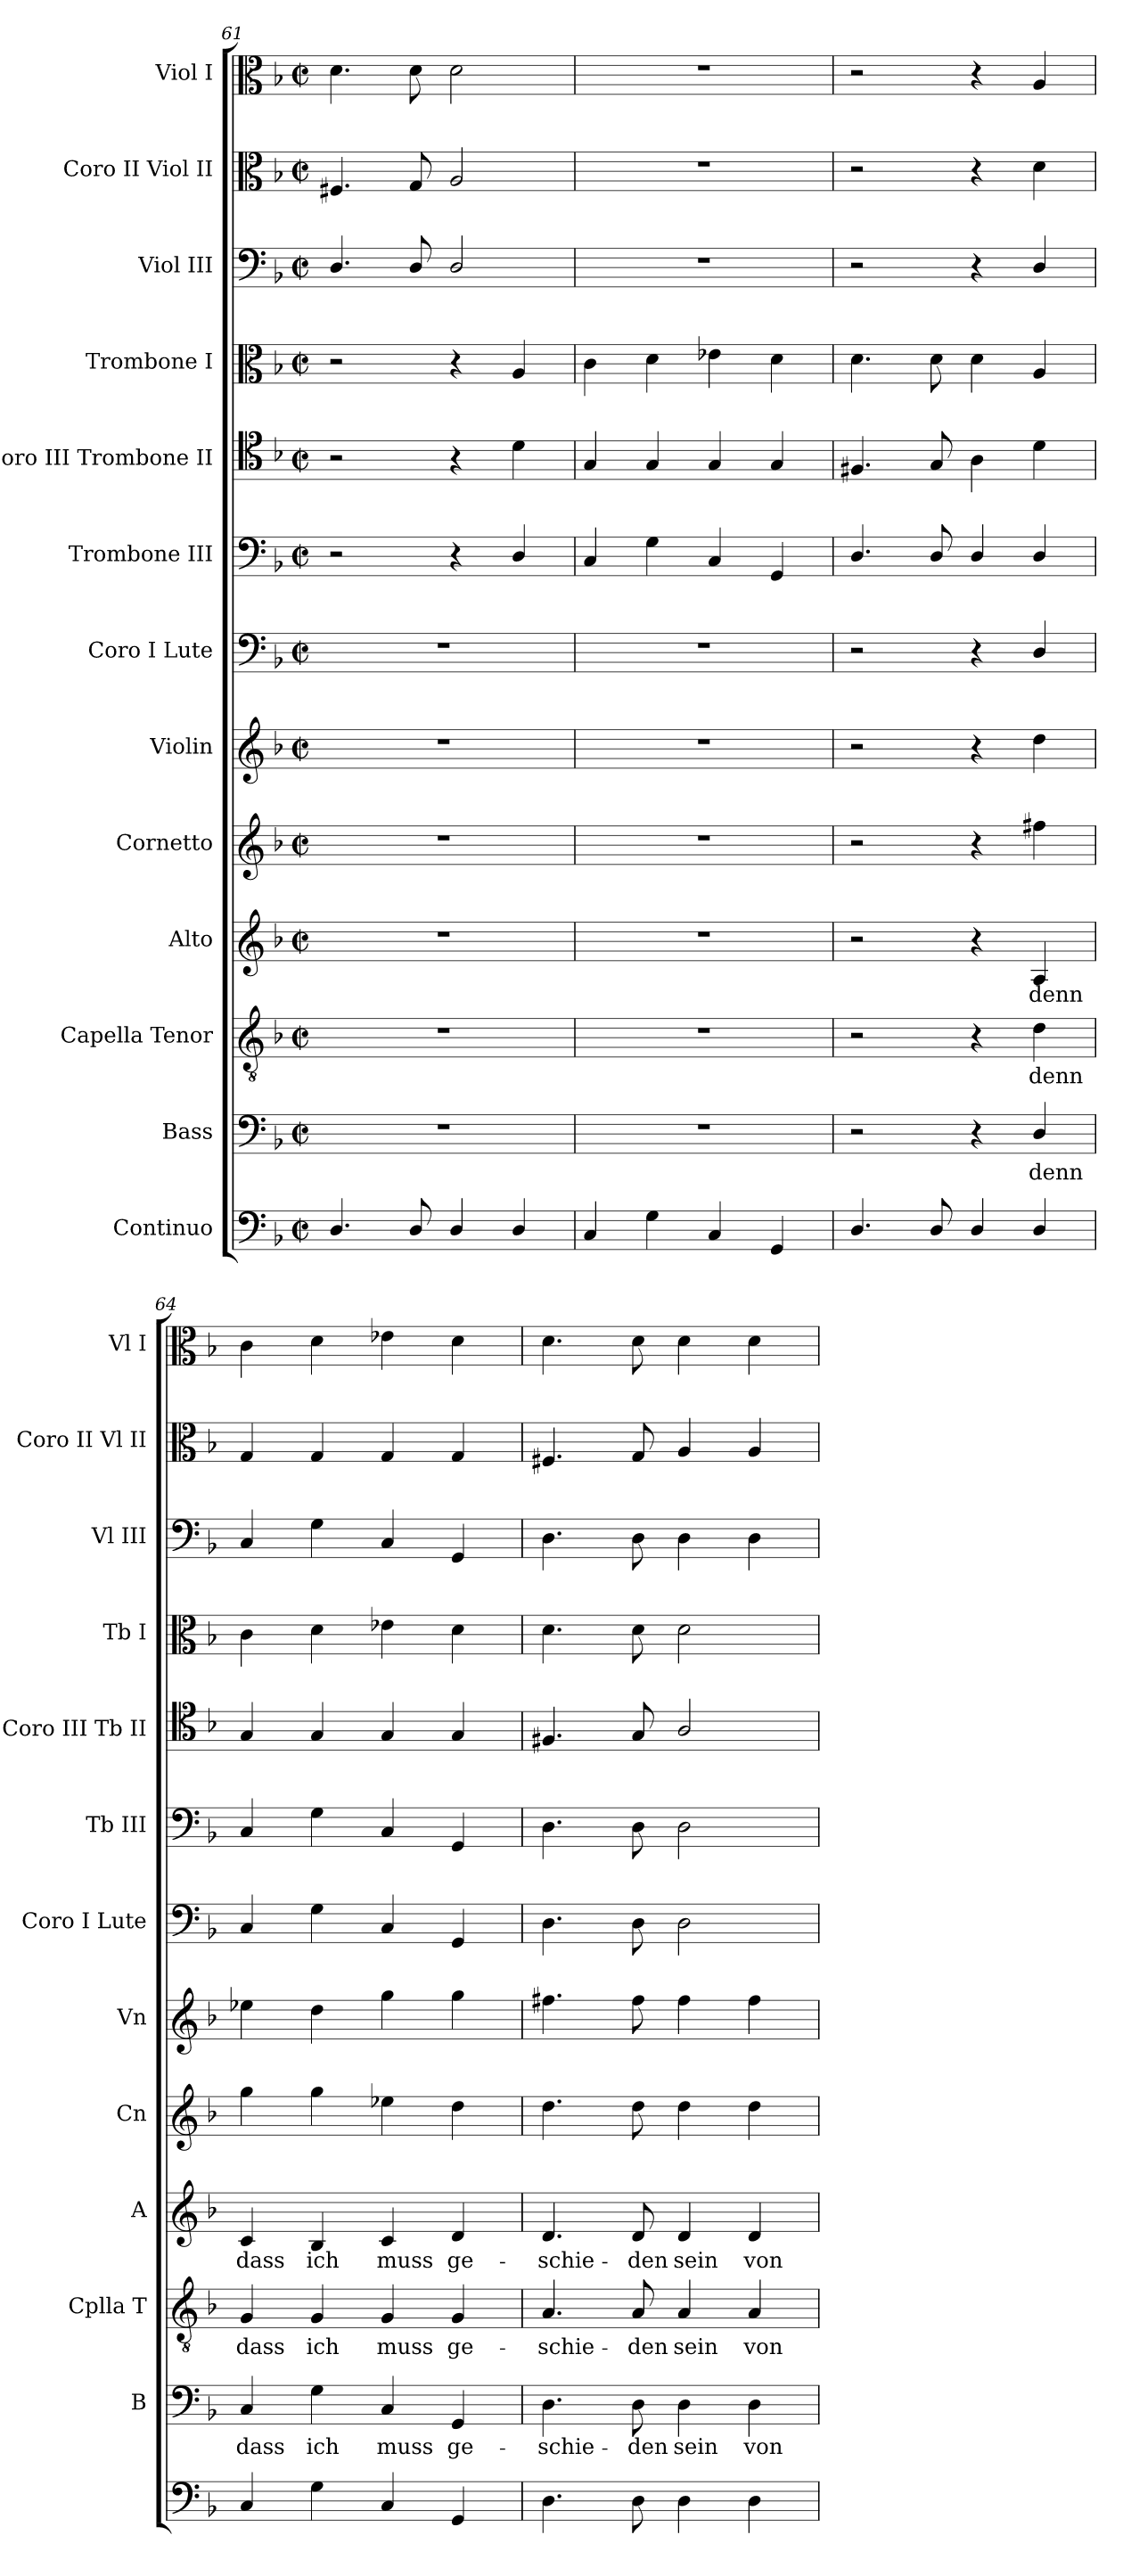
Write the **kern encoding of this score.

**kern	**kern	**text	**kern	**text	**kern	**text	**kern	**kern	**kern	**kern	**kern	**kern	**kern	**kern	**kern
*part13	*part12	*part12	*part11	*part11	*part10	*part10	*part9	*part8	*part7	*part6	*part5	*part4	*part3	*part2	*part1
*staff13	*staff12	*staff12	*staff11	*staff11	*staff10	*staff10	*staff9	*staff8	*staff7	*staff6	*staff5	*staff4	*staff3	*staff2	*staff1
*I"Continuo	*I"Bass	*	*I"Capella Tenor	*	*I"Alto	*	*I"Cornetto	*I"Violin	*I"Coro I Lute	*I"Trombone III	*I"Coro III Trombone II	*I"Trombone I	*I"Viol III	*I"Coro II Viol II	*I"Viol I
*	*I'B	*	*I'Cplla T	*	*I'A	*	*I'Cn	*I'Vn	*I'Coro I Lute	*I'Tb III	*I'Coro III Tb II	*I'Tb I	*I'Vl III	*I'Coro II Vl II	*I'Vl I
*clefF4	*clefF4	*	*clefGv2	*	*clefG2	*	*clefG2	*clefG2	*clefF4	*clefF4	*clefC4	*clefC3	*clefF4	*clefC3	*clefC3
*k[b-]	*k[b-]	*	*k[b-]	*	*k[b-]	*	*k[b-]	*k[b-]	*k[b-]	*k[b-]	*k[b-]	*k[b-]	*k[b-]	*k[b-]	*k[b-]
*F:	*F:	*	*F:	*	*F:	*	*F:	*F:	*F:	*F:	*F:	*F:	*F:	*F:	*F:
*M2/2	*M2/2	*	*M2/2	*	*M2/2	*	*M2/2	*M2/2	*M2/2	*M2/2	*M2/2	*M2/2	*M2/2	*M2/2	*M2/2
*met(c|)	*met(c|)	*	*met(c|)	*	*met(c|)	*	*met(c|)	*met(c|)	*met(c|)	*met(c|)	*met(c|)	*met(c|)	*met(c|)	*met(c|)	*met(c|)
=61	=61	=61	=61	=61	=61	=61	=61	=61	=61	=61	=61	=61	=61	=61	=61
4.D/	1r	.	1r	.	1r	.	1r	1r	1r	2r	2r	2r	4.D/	4.F#X	4.d
8D/	.	.	.	.	.	.	.	.	.	.	.	.	8D/	8G	8d
4D/	.	.	.	.	.	.	.	.	.	4r	4r	4r	2D/	2A	2d
4D/	.	.	.	.	.	.	.	.	.	4D/	4d	4A	.	.	.
=62	=62	=62	=62	=62	=62	=62	=62	=62	=62	=62	=62	=62	=62	=62	=62
4C	1r	.	1r	.	1r	.	1r	1r	1r	4C	4G	4c	1r	1r	1r
4G	.	.	.	.	.	.	.	.	.	4G	4G	4d	.	.	.
4C	.	.	.	.	.	.	.	.	.	4C	4G	4e-X	.	.	.
4GG	.	.	.	.	.	.	.	.	.	4GG	4G	4d	.	.	.
=63	=63	=63	=63	=63	=63	=63	=63	=63	=63	=63	=63	=63	=63	=63	=63
4.D/	2r	.	2r	.	2r	.	2r	2r	2r	4.D/	4.F#X	4.d	2r	2r	2r
8D/	.	.	.	.	.	.	.	.	.	8D/	8G	8d	.	.	.
4D/	4r	.	4r	.	4r	.	4r	4r	4r	4D/	4A	4d	4r	4r	4r
!	!	!LO:LY:b	!	!LO:LY:b	!	!LO:LY:b	!	!	!	!	!	!	!	!	!
4D/	4D/	denn	4d	denn	4A	denn	4ff#X	4dd	4D/	4D/	4d	4A	4D/	4d	4A
=64	=64	=64	=64	=64	=64	=64	=64	=64	=64	=64	=64	=64	=64	=64	=64
!	!	!LO:LY:b	!	!LO:LY:b	!	!LO:LY:b	!	!	!	!	!	!	!	!	!
4C	4C	dass	4G	dass	4c	dass	4gg	4ee-X	4C	4C	4G	4c	4C	4G	4c
!	!	!LO:LY:b	!	!LO:LY:b	!	!LO:LY:b	!	!	!	!	!	!	!	!	!
4G	4G	ich	4G	ich	4B-	ich	4gg	4dd	4G	4G	4G	4d	4G	4G	4d
!	!	!LO:LY:b	!	!LO:LY:b	!	!LO:LY:b	!	!	!	!	!	!	!	!	!
4C	4C	muss	4G	muss	4c	muss	4ee-X	4gg	4C	4C	4G	4e-X	4C	4G	4e-X
!	!	!LO:LY:b	!	!LO:LY:b	!	!LO:LY:b	!	!	!	!	!	!	!	!	!
4GG	4GG	ge-	4G	ge-	4d	ge-	4dd	4gg	4GG	4GG	4G	4d	4GG	4G	4d
=65	=65	=65	=65	=65	=65	=65	=65	=65	=65	=65	=65	=65	=65	=65	=65
!	!	!LO:LY:b	!	!LO:LY:b	!	!LO:LY:b	!	!	!	!	!	!	!	!	!
4.D	4.D	-schie-	4.A	-schie-	4.d	-schie-	4.dd	4.ff#X	4.D	4.D	4.F#X	4.d	4.D	4.F#X	4.d
!	!	!LO:LY:b	!	!LO:LY:b	!	!LO:LY:b	!	!	!	!	!	!	!	!	!
8D	8D	-den	8A	-den	8d	-den	8dd	8ff#	8D	8D	8G	8d	8D	8G	8d
!	!	!LO:LY:b	!	!LO:LY:b	!	!LO:LY:b	!	!	!	!	!	!	!	!	!
4D	4D	sein	4A	sein	4d	sein	4dd	4ff#	2D	2D	2A/	2d	4D	4A	4d
!	!	!LO:LY:b	!	!LO:LY:b	!	!LO:LY:b	!	!	!	!	!	!	!	!	!
4D	4D	von	4A	von	4d	von	4dd	4ff#	.	.	.	.	4D	4A	4d
=	=	=	=	=	=	=	=	=	=	=	=	=	=	=	=
*-	*-	*-	*-	*-	*-	*-	*-	*-	*-	*-	*-	*-	*-	*-	*-
